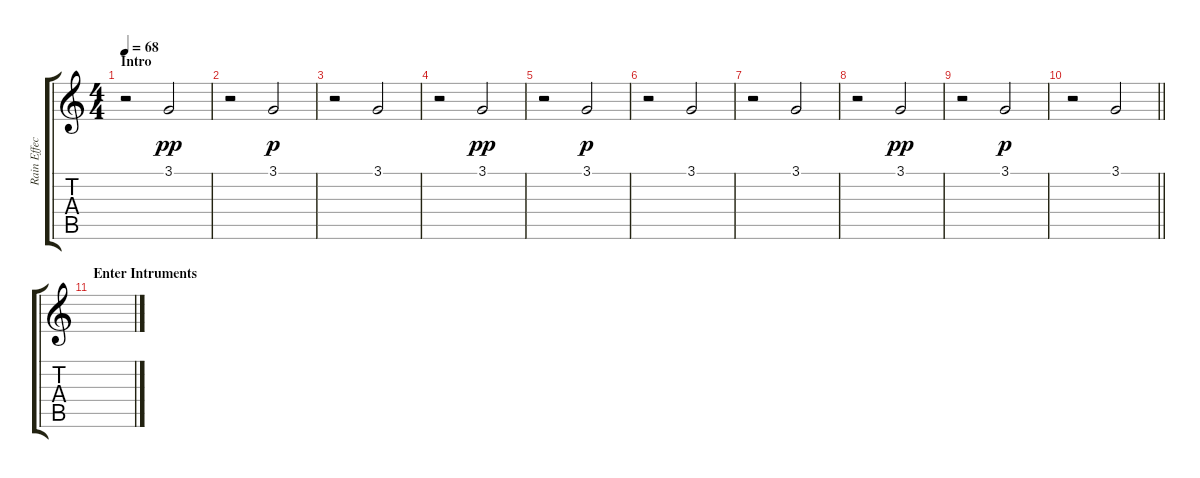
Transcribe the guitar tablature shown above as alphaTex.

\track ("Rain Effect" "Rain Effec") {instrument seashore}
\staff {score tabs}
\tuning (E4 B3 G3 D3 A2 E2) {hide}
\ts (4 4)
\section ("" "Intro")
\tempo 68
\clef g2
\ks c
r.2{dy pp instrument seashore} 3.1.2 |
r.2 3.1.2{dy p} |
r.2 3.1.2 |
r.2 3.1.2{dy pp} |
r.2 3.1.2{dy p} |
r.2 3.1.2 |
r.2 3.1.2 |
r.2 3.1.2{dy pp} |
r.2 3.1.2{dy p} |
\barLineRight lightlight
r.2 3.1.2 |
\section ("" "Enter Intruments")
